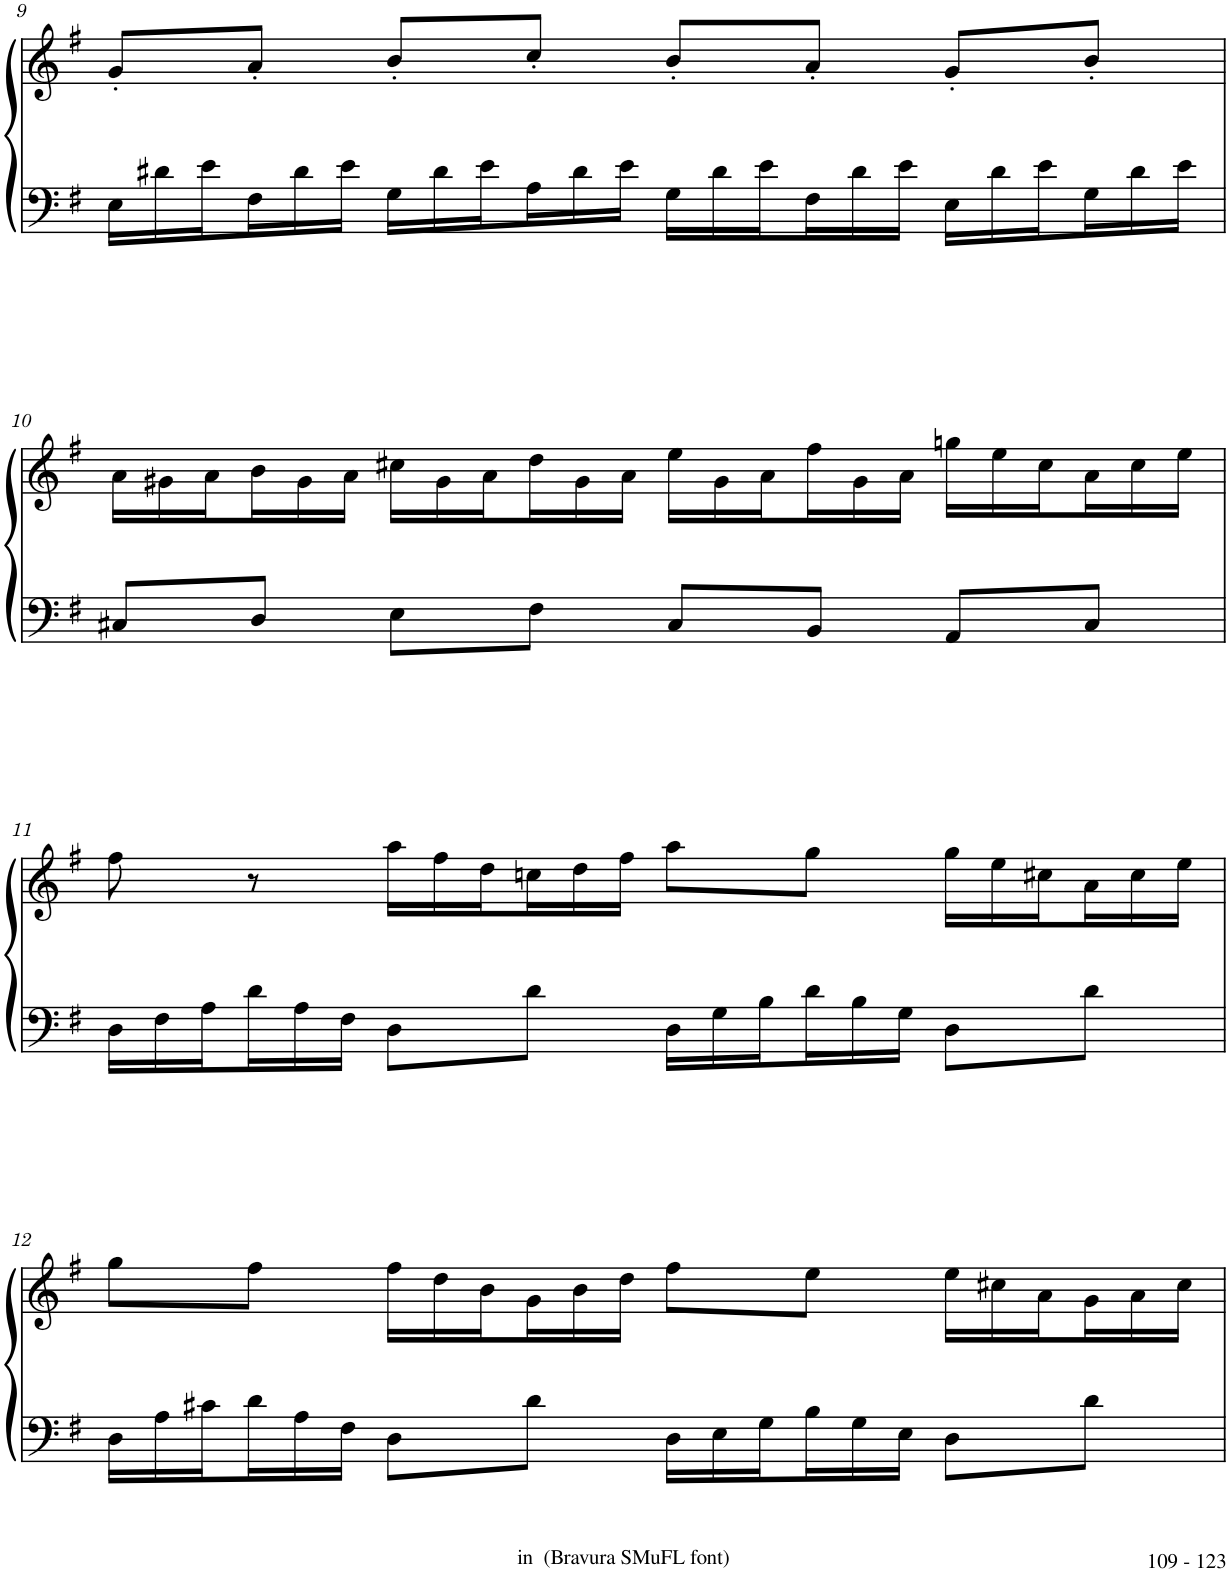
**kern	**kern
*part1	*part1
*staff2	*staff1
*I"Piano	*
*I'Pno	*
!!LO:PB:g=z
*clefF4	*clefG2
*k[f#]	*k[f#]
*M24/16	*M24/16
*Xbrackettup	*
=9	=9
24E\LL	8g'/L
24d#X\	.
24e\	.
24F#\	8a'/J
24d#\	.
24e\JJ	.
24G\LL	8b'/L
24d#\	.
24e\	.
24A\	8cc'/J
24d#\	.
24e\JJ	.
24G\LL	8b'/L
24d#\	.
24e\	.
24F#\	8a'/J
24d#\	.
24e\JJ	.
24E\LL	8g'/L
24d#\	.
24e\	.
24G\	8b'/J
24d#\	.
24e\JJ	.
!!LO:LB:g=z
=10	=10
*	*Xbrackettup
8C#X/L	24a\LL
.	24g#X\
.	24a\
8D/J	24b\
.	24g#\
.	24a\JJ
8E\L	24cc#X\LL
.	24g#\
.	24a\
8F#\J	24dd\
.	24g#\
.	24a\JJ
8C#/L	24ee\LL
.	24g#\
.	24a\
8BB/J	24ff#\
.	24g#\
.	24a\JJ
8AA/L	24ggn\LL
.	24ee\
.	24cc#\
8C#/J	24a\
.	24cc#\
.	24ee\JJ
!!LO:LB:g=z
=11	=11
24D\LL	8ff#\
24F#\	.
24A\	.
24d\	8r
24A\	.
24F#\JJ	.
8D\L	24aa\LL
.	24ff#\
.	24dd\
8d\J	24ccn\
.	24dd\
.	24ff#\JJ
24D\LL	8aa\L
24G\	.
24B\	.
24d\	8gg\J
24B\	.
24G\JJ	.
8D\L	24gg\LL
.	24ee\
.	24cc#X\
8d\J	24a\
.	24cc#\
.	24ee\JJ
!!LO:LB:g=z
=12	=12
24D\LL	8gg\L
24A\	.
24c#X\	.
24d\	8ff#\J
24A\	.
24F#\JJ	.
8D\L	24ff#\LL
.	24dd\
.	24b\
8d\J	24g\
.	24b\
.	24dd\JJ
24D\LL	8ff#\L
24E\	.
24G\	.
24B\	8ee\J
24G\	.
24E\JJ	.
8D\L	24ee\LL
.	24cc#X\
.	24a\
8d\J	24g\
.	24a\
.	24cc#\JJ
=	=
*-	*-
